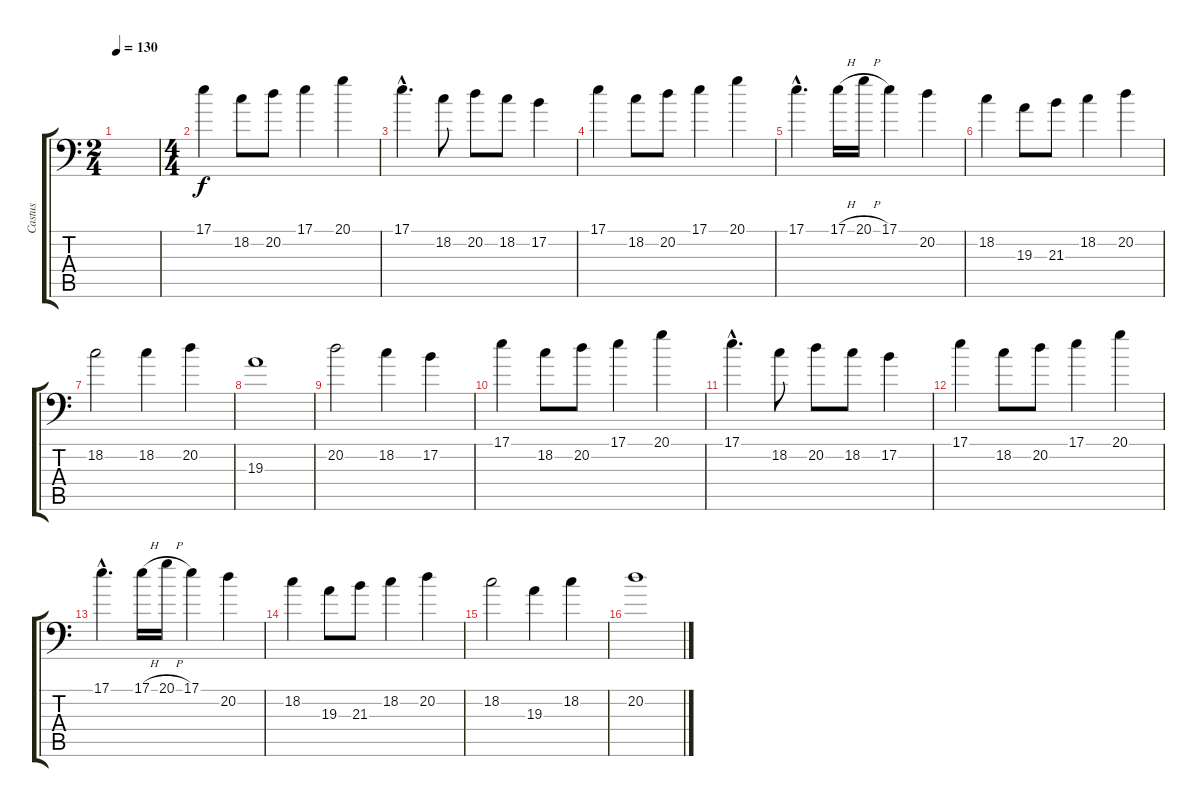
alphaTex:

\track ("Castus" "Castus") {instrument bagpipe}
\staff {score tabs}
\tuning (B3 Gb3 D3 A2 E2 A1) {hide}
\ts (2 4)
\tempo 130
\clef f4
\ks c
|
\ts (4 4)
17.1.4 18.2.8 20.2.8 17.1.4 20.1.4 |
17.1{hac}.4{d} 18.2.8 20.2.8 18.2.8 17.2.4 |
17.1.4 18.2.8 20.2.8 17.1.4 20.1.4 |
17.1{hac}.4{d} 17.1{h}.16 20.1{h}.16 17.1.4 20.2.4 |
18.2.4 19.3.8 21.3.8 18.2.4 20.2.4 |
18.2.2 18.2.4 20.2.4 |
19.3.1 |
20.2.2 18.2.4 17.2.4 |
17.1.4 18.2.8 20.2.8 17.1.4 20.1.4 |
17.1{hac}.4{d} 18.2.8 20.2.8 18.2.8 17.2.4 |
17.1.4 18.2.8 20.2.8 17.1.4 20.1.4 |
17.1{hac}.4{d} 17.1{h}.16 20.1{h}.16 17.1.4 20.2.4 |
18.2.4 19.3.8 21.3.8 18.2.4 20.2.4 |
18.2.2 19.3.4 18.2.4 |
20.2.1
